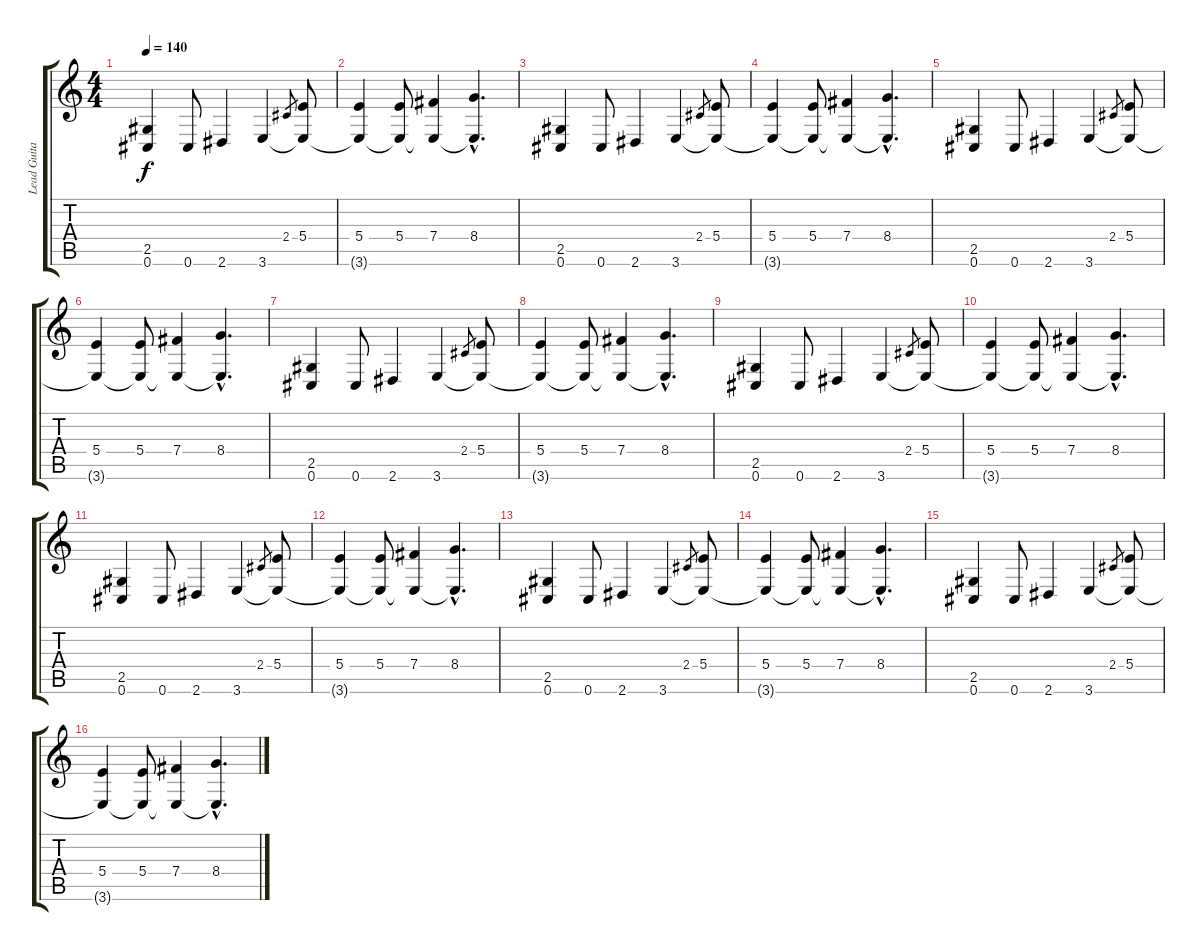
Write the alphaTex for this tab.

\track ("Lead Guitar" "Lead Guita") {instrument overdrivenguitar}
\staff {score tabs}
\tuning (Db4 Ab3 E3 B2 Gb2 Db2) {hide}
\ts (4 4)
\tempo 140
\clef g2
\ks c
(2.5 0.6).4{dy f} 0.6.8 2.6.4 3.6.4 2.4.8{gr} (5.4 3.6{t}).8 |
(5.4 3.6{t}).4 (5.4 3.6{t}).8 (7.4 3.6{t}).4 (8.4{hac} 3.6{hac t}).4{d} |
(2.5 0.6).4 0.6.8 2.6.4 3.6.4 2.4.8{gr} (5.4 3.6{t}).8 |
(5.4 3.6{t}).4 (5.4 3.6{t}).8 (7.4 3.6{t}).4 (8.4{hac} 3.6{hac t}).4{d} |
(2.5 0.6).4 0.6.8 2.6.4 3.6.4 2.4.8{gr} (5.4 3.6{t}).8 |
(5.4 3.6{t}).4 (5.4 3.6{t}).8 (7.4 3.6{t}).4 (8.4{hac} 3.6{hac t}).4{d} |
(2.5 0.6).4 0.6.8 2.6.4 3.6.4 2.4.8{gr} (5.4 3.6{t}).8 |
(5.4 3.6{t}).4 (5.4 3.6{t}).8 (7.4 3.6{t}).4 (8.4{hac} 3.6{hac t}).4{d} |
(2.5 0.6).4 0.6.8 2.6.4 3.6.4 2.4.8{gr} (5.4 3.6{t}).8 |
(5.4 3.6{t}).4 (5.4 3.6{t}).8 (7.4 3.6{t}).4 (8.4{hac} 3.6{hac t}).4{d} |
(2.5 0.6).4 0.6.8 2.6.4 3.6.4 2.4.8{gr} (5.4 3.6{t}).8 |
(5.4 3.6{t}).4 (5.4 3.6{t}).8 (7.4 3.6{t}).4 (8.4{hac} 3.6{hac t}).4{d} |
(2.5 0.6).4 0.6.8 2.6.4 3.6.4 2.4.8{gr} (5.4 3.6{t}).8 |
(5.4 3.6{t}).4 (5.4 3.6{t}).8 (7.4 3.6{t}).4 (8.4{hac} 3.6{hac t}).4{d} |
(2.5 0.6).4 0.6.8 2.6.4 3.6.4 2.4.8{gr} (5.4 3.6{t}).8 |
(5.4 3.6{t}).4 (5.4 3.6{t}).8 (7.4 3.6{t}).4 (8.4{hac} 3.6{hac t}).4{d}
